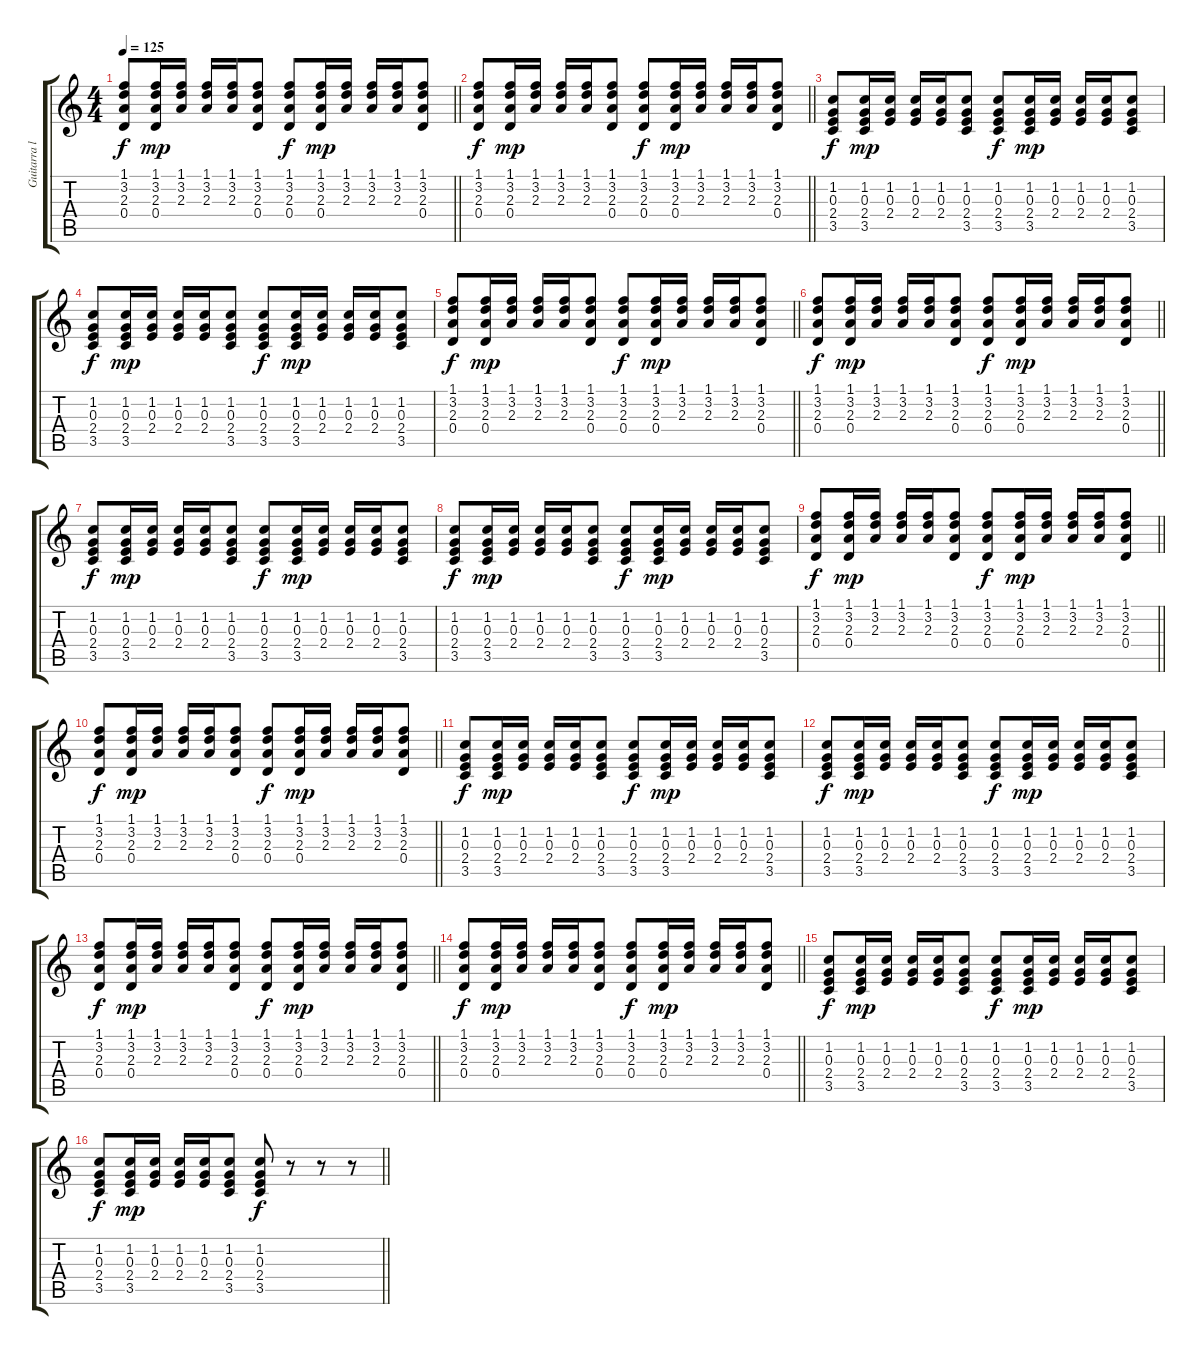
\track ("Guitarra lider" "Guitarra l") {instrument acousticguitarsteel}
\staff {score tabs}
\tuning (E4 B3 G3 D3 A2 E2) {hide}
\ts (4 4)
\tempo 125
\clef g2
\barLineRight lightlight
\ks c
(1.1 3.2 2.3 0.4).8{dy f} (1.1 3.2 2.3 0.4).16{dy mp} (1.1 3.2 2.3).16 (1.1 3.2 2.3).16 (1.1 3.2 2.3).16 (1.1 3.2 2.3 0.4).8 (1.1 3.2 2.3 0.4).8{dy f} (1.1 3.2 2.3 0.4).16{dy mp} (1.1 3.2 2.3).16 (1.1 3.2 2.3).16 (1.1 3.2 2.3).16 (1.1 3.2 2.3 0.4).8 |
\barLineRight lightlight
(1.1 3.2 2.3 0.4).8{dy f} (1.1 3.2 2.3 0.4).16{dy mp} (1.1 3.2 2.3).16 (1.1 3.2 2.3).16 (1.1 3.2 2.3).16 (1.1 3.2 2.3 0.4).8 (1.1 3.2 2.3 0.4).8{dy f} (1.1 3.2 2.3 0.4).16{dy mp} (1.1 3.2 2.3).16 (1.1 3.2 2.3).16 (1.1 3.2 2.3).16 (1.1 3.2 2.3 0.4).8 |
(1.2 0.3 2.4 3.5).8{dy f} (1.2 0.3 2.4 3.5).16{dy mp} (1.2 0.3 2.4).16 (1.2 0.3 2.4).16 (1.2 0.3 2.4).16 (1.2 0.3 2.4 3.5).8 (1.2 0.3 2.4 3.5).8{dy f} (1.2 0.3 2.4 3.5).16{dy mp} (1.2 0.3 2.4).16 (1.2 0.3 2.4).16 (1.2 0.3 2.4).16 (1.2 0.3 2.4 3.5).8 |
(1.2 0.3 2.4 3.5).8{dy f} (1.2 0.3 2.4 3.5).16{dy mp} (1.2 0.3 2.4).16 (1.2 0.3 2.4).16 (1.2 0.3 2.4).16 (1.2 0.3 2.4 3.5).8 (1.2 0.3 2.4 3.5).8{dy f} (1.2 0.3 2.4 3.5).16{dy mp} (1.2 0.3 2.4).16 (1.2 0.3 2.4).16 (1.2 0.3 2.4).16 (1.2 0.3 2.4 3.5).8 |
\barLineRight lightlight
(1.1 3.2 2.3 0.4).8{dy f} (1.1 3.2 2.3 0.4).16{dy mp} (1.1 3.2 2.3).16 (1.1 3.2 2.3).16 (1.1 3.2 2.3).16 (1.1 3.2 2.3 0.4).8 (1.1 3.2 2.3 0.4).8{dy f} (1.1 3.2 2.3 0.4).16{dy mp} (1.1 3.2 2.3).16 (1.1 3.2 2.3).16 (1.1 3.2 2.3).16 (1.1 3.2 2.3 0.4).8 |
\barLineRight lightlight
(1.1 3.2 2.3 0.4).8{dy f} (1.1 3.2 2.3 0.4).16{dy mp} (1.1 3.2 2.3).16 (1.1 3.2 2.3).16 (1.1 3.2 2.3).16 (1.1 3.2 2.3 0.4).8 (1.1 3.2 2.3 0.4).8{dy f} (1.1 3.2 2.3 0.4).16{dy mp} (1.1 3.2 2.3).16 (1.1 3.2 2.3).16 (1.1 3.2 2.3).16 (1.1 3.2 2.3 0.4).8 |
(1.2 0.3 2.4 3.5).8{dy f} (1.2 0.3 2.4 3.5).16{dy mp} (1.2 0.3 2.4).16 (1.2 0.3 2.4).16 (1.2 0.3 2.4).16 (1.2 0.3 2.4 3.5).8 (1.2 0.3 2.4 3.5).8{dy f} (1.2 0.3 2.4 3.5).16{dy mp} (1.2 0.3 2.4).16 (1.2 0.3 2.4).16 (1.2 0.3 2.4).16 (1.2 0.3 2.4 3.5).8 |
(1.2 0.3 2.4 3.5).8{dy f} (1.2 0.3 2.4 3.5).16{dy mp} (1.2 0.3 2.4).16 (1.2 0.3 2.4).16 (1.2 0.3 2.4).16 (1.2 0.3 2.4 3.5).8 (1.2 0.3 2.4 3.5).8{dy f} (1.2 0.3 2.4 3.5).16{dy mp} (1.2 0.3 2.4).16 (1.2 0.3 2.4).16 (1.2 0.3 2.4).16 (1.2 0.3 2.4 3.5).8 |
\barLineRight lightlight
(1.1 3.2 2.3 0.4).8{dy f} (1.1 3.2 2.3 0.4).16{dy mp} (1.1 3.2 2.3).16 (1.1 3.2 2.3).16 (1.1 3.2 2.3).16 (1.1 3.2 2.3 0.4).8 (1.1 3.2 2.3 0.4).8{dy f} (1.1 3.2 2.3 0.4).16{dy mp} (1.1 3.2 2.3).16 (1.1 3.2 2.3).16 (1.1 3.2 2.3).16 (1.1 3.2 2.3 0.4).8 |
\barLineRight lightlight
(1.1 3.2 2.3 0.4).8{dy f} (1.1 3.2 2.3 0.4).16{dy mp} (1.1 3.2 2.3).16 (1.1 3.2 2.3).16 (1.1 3.2 2.3).16 (1.1 3.2 2.3 0.4).8 (1.1 3.2 2.3 0.4).8{dy f} (1.1 3.2 2.3 0.4).16{dy mp} (1.1 3.2 2.3).16 (1.1 3.2 2.3).16 (1.1 3.2 2.3).16 (1.1 3.2 2.3 0.4).8 |
(1.2 0.3 2.4 3.5).8{dy f} (1.2 0.3 2.4 3.5).16{dy mp} (1.2 0.3 2.4).16 (1.2 0.3 2.4).16 (1.2 0.3 2.4).16 (1.2 0.3 2.4 3.5).8 (1.2 0.3 2.4 3.5).8{dy f} (1.2 0.3 2.4 3.5).16{dy mp} (1.2 0.3 2.4).16 (1.2 0.3 2.4).16 (1.2 0.3 2.4).16 (1.2 0.3 2.4 3.5).8 |
(1.2 0.3 2.4 3.5).8{dy f} (1.2 0.3 2.4 3.5).16{dy mp} (1.2 0.3 2.4).16 (1.2 0.3 2.4).16 (1.2 0.3 2.4).16 (1.2 0.3 2.4 3.5).8 (1.2 0.3 2.4 3.5).8{dy f} (1.2 0.3 2.4 3.5).16{dy mp} (1.2 0.3 2.4).16 (1.2 0.3 2.4).16 (1.2 0.3 2.4).16 (1.2 0.3 2.4 3.5).8 |
\barLineRight lightlight
(1.1 3.2 2.3 0.4).8{dy f} (1.1 3.2 2.3 0.4).16{dy mp} (1.1 3.2 2.3).16 (1.1 3.2 2.3).16 (1.1 3.2 2.3).16 (1.1 3.2 2.3 0.4).8 (1.1 3.2 2.3 0.4).8{dy f} (1.1 3.2 2.3 0.4).16{dy mp} (1.1 3.2 2.3).16 (1.1 3.2 2.3).16 (1.1 3.2 2.3).16 (1.1 3.2 2.3 0.4).8 |
\barLineRight lightlight
(1.1 3.2 2.3 0.4).8{dy f} (1.1 3.2 2.3 0.4).16{dy mp} (1.1 3.2 2.3).16 (1.1 3.2 2.3).16 (1.1 3.2 2.3).16 (1.1 3.2 2.3 0.4).8 (1.1 3.2 2.3 0.4).8{dy f} (1.1 3.2 2.3 0.4).16{dy mp} (1.1 3.2 2.3).16 (1.1 3.2 2.3).16 (1.1 3.2 2.3).16 (1.1 3.2 2.3 0.4).8 |
(1.2 0.3 2.4 3.5).8{dy f} (1.2 0.3 2.4 3.5).16{dy mp} (1.2 0.3 2.4).16 (1.2 0.3 2.4).16 (1.2 0.3 2.4).16 (1.2 0.3 2.4 3.5).8 (1.2 0.3 2.4 3.5).8{dy f} (1.2 0.3 2.4 3.5).16{dy mp} (1.2 0.3 2.4).16 (1.2 0.3 2.4).16 (1.2 0.3 2.4).16 (1.2 0.3 2.4 3.5).8 |
\barLineRight lightlight
(1.2 0.3 2.4 3.5).8{dy f} (1.2 0.3 2.4 3.5).16{dy mp} (1.2 0.3 2.4).16 (1.2 0.3 2.4).16 (1.2 0.3 2.4).16 (1.2 0.3 2.4 3.5).8 (1.2 0.3 2.4 3.5).8{dy f} r.8 r.8 r.8
